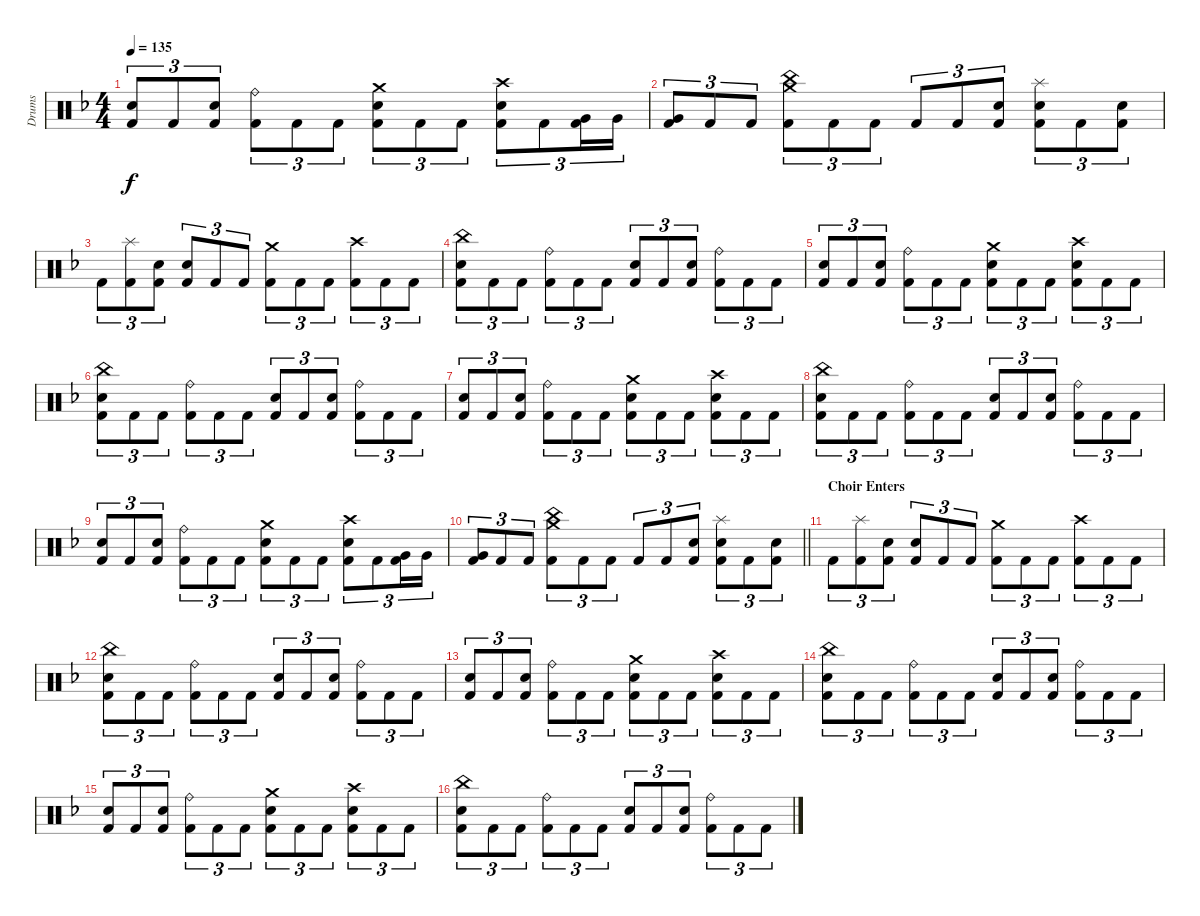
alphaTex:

\track ("Drums" "Drums") {instrument percussion}
\staff {score}
\articulation defaults
\ts (4 4)
\tempo 135
\clef neutral
\ks dminor
("Snare (hit) 2" "Kick (hit) 2").8{tu (3 2) dy f} "Kick (hit) 2".8{tu (3 2)} ("Snare (hit) 2" "Kick (hit) 2").8{tu (3 2)} ("Ride (bell)" "Kick (hit) 2").8{tu (3 2)} "Kick (hit) 2".8{tu (3 2)} "Kick (hit) 2".8{tu (3 2)} ("Crash medium (hit)" "Snare (hit) 2" "Kick (hit) 2").8{tu (3 2)} "Kick (hit) 2".8{tu (3 2)} "Kick (hit) 2".8{tu (3 2)} ("Crash high (hit)" "Snare (hit) 2" "Kick (hit) 2").8{tu (3 2)} "Kick (hit) 2".8{tu (3 2)} ("Very Low Tom (hit)" "Kick (hit) 2").16{tu (3 2)} "Very Low Tom (hit)".16{tu (3 2)} |
("Very Low Tom (hit)" "Kick (hit) 2").8{tu (3 2)} "Kick (hit) 2".8{tu (3 2)} "Kick (hit) 2".8{tu (3 2)} ("China (hit)" "Crash medium (hit)" "Kick (hit) 2").8{tu (3 2)} "Kick (hit) 2".8{tu (3 2)} "Kick (hit) 2".8{tu (3 2)} "Kick (hit) 2".8{tu (3 2)} "Kick (hit) 2".8{tu (3 2)} ("Snare (hit) 2" "Kick (hit) 2").8{tu (3 2)} ("Splash (hit)" "Snare (hit) 2" "Kick (hit) 2").8{tu (3 2)} "Kick (hit) 2".8{tu (3 2)} ("Snare (hit) 2" "Kick (hit) 2").8{tu (3 2)} |
"Kick (hit) 2".8{tu (3 2)} ("Splash (hit)" "Kick (hit) 2").8{tu (3 2)} ("Snare (hit) 2" "Kick (hit) 2").8{tu (3 2)} ("Snare (hit) 2" "Kick (hit) 2").8{tu (3 2)} "Kick (hit) 2".8{tu (3 2)} "Kick (hit) 2".8{tu (3 2)} ("Crash medium (hit)" "Kick (hit) 2").8{tu (3 2)} "Kick (hit) 2".8{tu (3 2)} "Kick (hit) 2".8{tu (3 2)} ("Crash high (hit)" "Kick (hit) 2").8{tu (3 2)} "Kick (hit) 2".8{tu (3 2)} "Kick (hit) 2".8{tu (3 2)} |
("China (hit)" "Snare (hit) 2" "Kick (hit) 2").8{tu (3 2)} "Kick (hit) 2".8{tu (3 2)} "Kick (hit) 2".8{tu (3 2)} ("Ride (bell)" "Kick (hit) 2").8{tu (3 2)} "Kick (hit) 2".8{tu (3 2)} "Kick (hit) 2".8{tu (3 2)} ("Snare (hit) 2" "Kick (hit) 2").8{tu (3 2)} "Kick (hit) 2".8{tu (3 2)} ("Snare (hit) 2" "Kick (hit) 2").8{tu (3 2)} ("Ride (bell)" "Kick (hit) 2").8{tu (3 2)} "Kick (hit) 2".8{tu (3 2)} "Kick (hit) 2".8{tu (3 2)} |
("Snare (hit) 2" "Kick (hit) 2").8{tu (3 2)} "Kick (hit) 2".8{tu (3 2)} ("Snare (hit) 2" "Kick (hit) 2").8{tu (3 2)} ("Ride (bell)" "Kick (hit) 2").8{tu (3 2)} "Kick (hit) 2".8{tu (3 2)} "Kick (hit) 2".8{tu (3 2)} ("Crash medium (hit)" "Snare (hit) 2" "Kick (hit) 2").8{tu (3 2)} "Kick (hit) 2".8{tu (3 2)} "Kick (hit) 2".8{tu (3 2)} ("Crash high (hit)" "Snare (hit) 2" "Kick (hit) 2").8{tu (3 2)} "Kick (hit) 2".8{tu (3 2)} "Kick (hit) 2".8{tu (3 2)} |
("China (hit)" "Snare (hit) 2" "Kick (hit) 2").8{tu (3 2)} "Kick (hit) 2".8{tu (3 2)} "Kick (hit) 2".8{tu (3 2)} ("Ride (bell)" "Kick (hit) 2").8{tu (3 2)} "Kick (hit) 2".8{tu (3 2)} "Kick (hit) 2".8{tu (3 2)} ("Snare (hit) 2" "Kick (hit) 2").8{tu (3 2)} "Kick (hit) 2".8{tu (3 2)} ("Snare (hit) 2" "Kick (hit) 2").8{tu (3 2)} ("Ride (bell)" "Kick (hit) 2").8{tu (3 2)} "Kick (hit) 2".8{tu (3 2)} "Kick (hit) 2".8{tu (3 2)} |
("Snare (hit) 2" "Kick (hit) 2").8{tu (3 2)} "Kick (hit) 2".8{tu (3 2)} ("Snare (hit) 2" "Kick (hit) 2").8{tu (3 2)} ("Ride (bell)" "Kick (hit) 2").8{tu (3 2)} "Kick (hit) 2".8{tu (3 2)} "Kick (hit) 2".8{tu (3 2)} ("Crash medium (hit)" "Snare (hit) 2" "Kick (hit) 2").8{tu (3 2)} "Kick (hit) 2".8{tu (3 2)} "Kick (hit) 2".8{tu (3 2)} ("Crash high (hit)" "Snare (hit) 2" "Kick (hit) 2").8{tu (3 2)} "Kick (hit) 2".8{tu (3 2)} "Kick (hit) 2".8{tu (3 2)} |
("China (hit)" "Snare (hit) 2" "Kick (hit) 2").8{tu (3 2)} "Kick (hit) 2".8{tu (3 2)} "Kick (hit) 2".8{tu (3 2)} ("Ride (bell)" "Kick (hit) 2").8{tu (3 2)} "Kick (hit) 2".8{tu (3 2)} "Kick (hit) 2".8{tu (3 2)} ("Snare (hit) 2" "Kick (hit) 2").8{tu (3 2)} "Kick (hit) 2".8{tu (3 2)} ("Snare (hit) 2" "Kick (hit) 2").8{tu (3 2)} ("Ride (bell)" "Kick (hit) 2").8{tu (3 2)} "Kick (hit) 2".8{tu (3 2)} "Kick (hit) 2".8{tu (3 2)} |
("Snare (hit) 2" "Kick (hit) 2").8{tu (3 2)} "Kick (hit) 2".8{tu (3 2)} ("Snare (hit) 2" "Kick (hit) 2").8{tu (3 2)} ("Ride (bell)" "Kick (hit) 2").8{tu (3 2)} "Kick (hit) 2".8{tu (3 2)} "Kick (hit) 2".8{tu (3 2)} ("Crash medium (hit)" "Snare (hit) 2" "Kick (hit) 2").8{tu (3 2)} "Kick (hit) 2".8{tu (3 2)} "Kick (hit) 2".8{tu (3 2)} ("Crash high (hit)" "Snare (hit) 2" "Kick (hit) 2").8{tu (3 2)} "Kick (hit) 2".8{tu (3 2)} ("Very Low Tom (hit)" "Kick (hit) 2").16{tu (3 2)} "Very Low Tom (hit)".16{tu (3 2)} |
\barLineRight lightlight
("Very Low Tom (hit)" "Kick (hit) 2").8{tu (3 2)} "Kick (hit) 2".8{tu (3 2)} "Kick (hit) 2".8{tu (3 2)} ("China (hit)" "Crash medium (hit)" "Kick (hit) 2").8{tu (3 2)} "Kick (hit) 2".8{tu (3 2)} "Kick (hit) 2".8{tu (3 2)} "Kick (hit) 2".8{tu (3 2)} "Kick (hit) 2".8{tu (3 2)} ("Snare (hit) 2" "Kick (hit) 2").8{tu (3 2)} ("Splash (hit)" "Snare (hit) 2" "Kick (hit) 2").8{tu (3 2)} "Kick (hit) 2".8{tu (3 2)} ("Snare (hit) 2" "Kick (hit) 2").8{tu (3 2)} |
\section ("" "Choir Enters")
"Kick (hit) 2".8{tu (3 2)} ("Splash (hit)" "Kick (hit) 2").8{tu (3 2)} ("Snare (hit) 2" "Kick (hit) 2").8{tu (3 2)} ("Snare (hit) 2" "Kick (hit) 2").8{tu (3 2)} "Kick (hit) 2".8{tu (3 2)} "Kick (hit) 2".8{tu (3 2)} ("Crash medium (hit)" "Kick (hit) 2").8{tu (3 2)} "Kick (hit) 2".8{tu (3 2)} "Kick (hit) 2".8{tu (3 2)} ("Crash high (hit)" "Kick (hit) 2").8{tu (3 2)} "Kick (hit) 2".8{tu (3 2)} "Kick (hit) 2".8{tu (3 2)} |
("China (hit)" "Snare (hit) 2" "Kick (hit) 2").8{tu (3 2)} "Kick (hit) 2".8{tu (3 2)} "Kick (hit) 2".8{tu (3 2)} ("Ride (bell)" "Kick (hit) 2").8{tu (3 2)} "Kick (hit) 2".8{tu (3 2)} "Kick (hit) 2".8{tu (3 2)} ("Snare (hit) 2" "Kick (hit) 2").8{tu (3 2)} "Kick (hit) 2".8{tu (3 2)} ("Snare (hit) 2" "Kick (hit) 2").8{tu (3 2)} ("Ride (bell)" "Kick (hit) 2").8{tu (3 2)} "Kick (hit) 2".8{tu (3 2)} "Kick (hit) 2".8{tu (3 2)} |
("Snare (hit) 2" "Kick (hit) 2").8{tu (3 2)} "Kick (hit) 2".8{tu (3 2)} ("Snare (hit) 2" "Kick (hit) 2").8{tu (3 2)} ("Ride (bell)" "Kick (hit) 2").8{tu (3 2)} "Kick (hit) 2".8{tu (3 2)} "Kick (hit) 2".8{tu (3 2)} ("Crash medium (hit)" "Snare (hit) 2" "Kick (hit) 2").8{tu (3 2)} "Kick (hit) 2".8{tu (3 2)} "Kick (hit) 2".8{tu (3 2)} ("Crash high (hit)" "Snare (hit) 2" "Kick (hit) 2").8{tu (3 2)} "Kick (hit) 2".8{tu (3 2)} "Kick (hit) 2".8{tu (3 2)} |
("China (hit)" "Snare (hit) 2" "Kick (hit) 2").8{tu (3 2)} "Kick (hit) 2".8{tu (3 2)} "Kick (hit) 2".8{tu (3 2)} ("Ride (bell)" "Kick (hit) 2").8{tu (3 2)} "Kick (hit) 2".8{tu (3 2)} "Kick (hit) 2".8{tu (3 2)} ("Snare (hit) 2" "Kick (hit) 2").8{tu (3 2)} "Kick (hit) 2".8{tu (3 2)} ("Snare (hit) 2" "Kick (hit) 2").8{tu (3 2)} ("Ride (bell)" "Kick (hit) 2").8{tu (3 2)} "Kick (hit) 2".8{tu (3 2)} "Kick (hit) 2".8{tu (3 2)} |
("Snare (hit) 2" "Kick (hit) 2").8{tu (3 2)} "Kick (hit) 2".8{tu (3 2)} ("Snare (hit) 2" "Kick (hit) 2").8{tu (3 2)} ("Ride (bell)" "Kick (hit) 2").8{tu (3 2)} "Kick (hit) 2".8{tu (3 2)} "Kick (hit) 2".8{tu (3 2)} ("Crash medium (hit)" "Snare (hit) 2" "Kick (hit) 2").8{tu (3 2)} "Kick (hit) 2".8{tu (3 2)} "Kick (hit) 2".8{tu (3 2)} ("Crash high (hit)" "Snare (hit) 2" "Kick (hit) 2").8{tu (3 2)} "Kick (hit) 2".8{tu (3 2)} "Kick (hit) 2".8{tu (3 2)} |
("China (hit)" "Snare (hit) 2" "Kick (hit) 2").8{tu (3 2)} "Kick (hit) 2".8{tu (3 2)} "Kick (hit) 2".8{tu (3 2)} ("Ride (bell)" "Kick (hit) 2").8{tu (3 2)} "Kick (hit) 2".8{tu (3 2)} "Kick (hit) 2".8{tu (3 2)} ("Snare (hit) 2" "Kick (hit) 2").8{tu (3 2)} "Kick (hit) 2".8{tu (3 2)} ("Snare (hit) 2" "Kick (hit) 2").8{tu (3 2)} ("Ride (bell)" "Kick (hit) 2").8{tu (3 2)} "Kick (hit) 2".8{tu (3 2)} "Kick (hit) 2".8{tu (3 2)}
